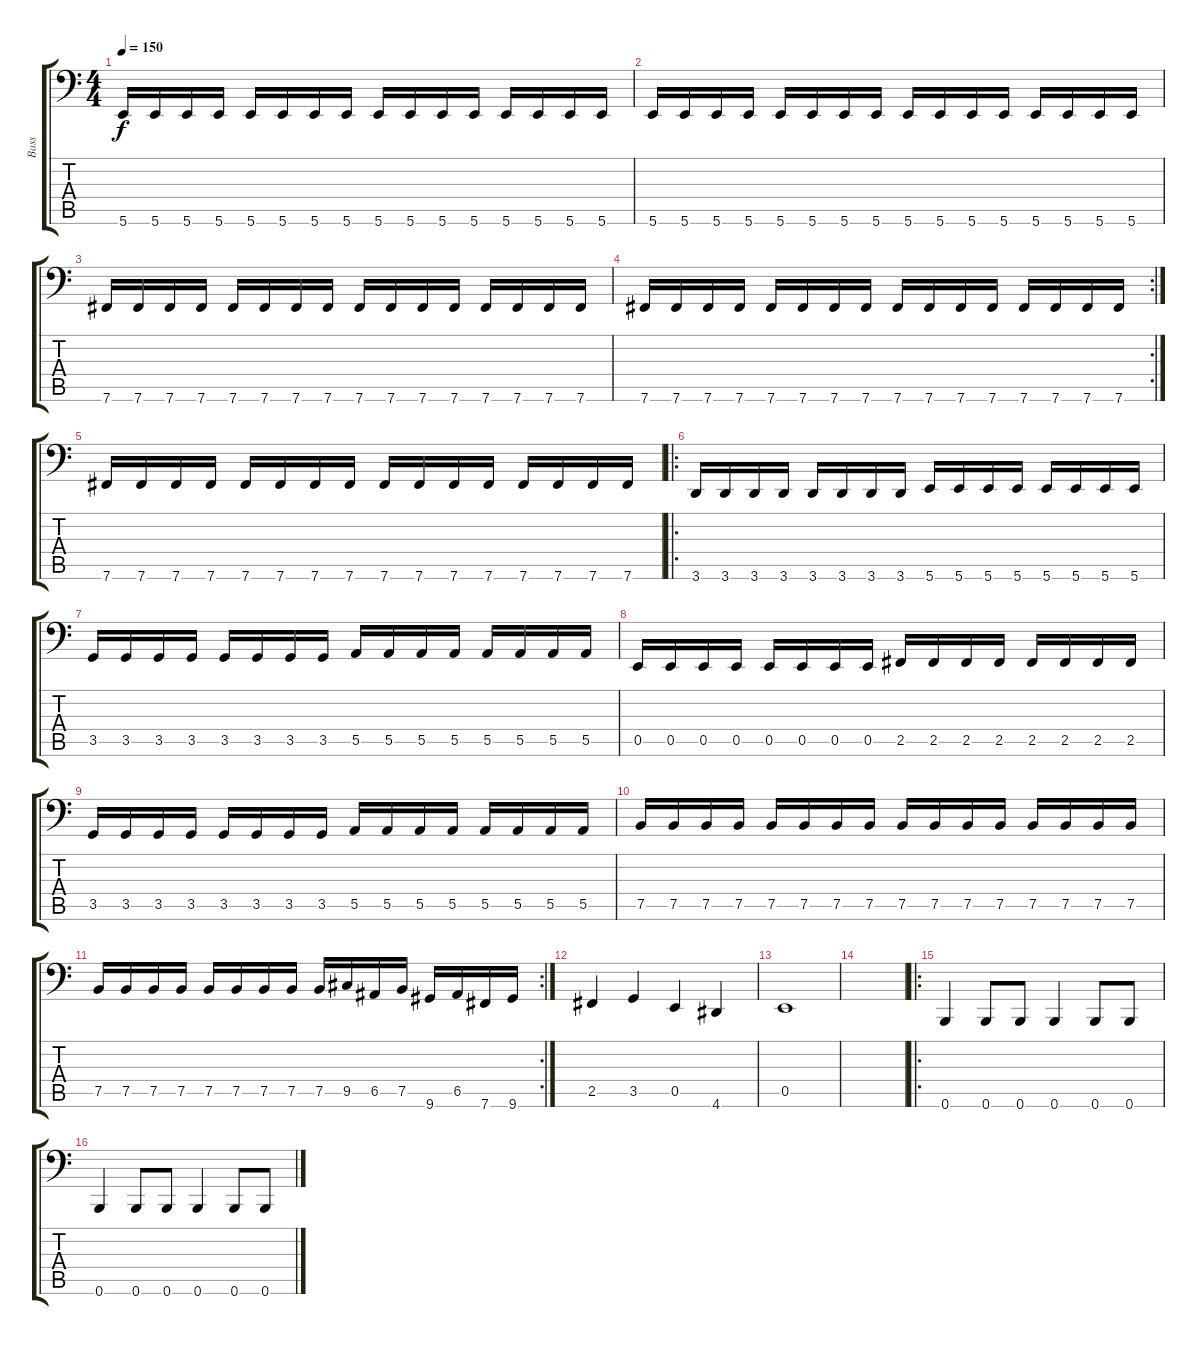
\track ("Bass" "Bass") {instrument electricbassfinger}
\staff {score tabs}
\tuning (C3 G2 D2 A1 E1 B0) {hide}
\ts (4 4)
\tempo 150
\clef f4
\ks c
5.6.16{dy f} 5.6.16 5.6.16 5.6.16 5.6.16 5.6.16 5.6.16 5.6.16 5.6.16 5.6.16 5.6.16 5.6.16 5.6.16 5.6.16 5.6.16 5.6.16 |
5.6.16 5.6.16 5.6.16 5.6.16 5.6.16 5.6.16 5.6.16 5.6.16 5.6.16 5.6.16 5.6.16 5.6.16 5.6.16 5.6.16 5.6.16 5.6.16 |
7.6.16 7.6.16 7.6.16 7.6.16 7.6.16 7.6.16 7.6.16 7.6.16 7.6.16 7.6.16 7.6.16 7.6.16 7.6.16 7.6.16 7.6.16 7.6.16 |
\rc 2
7.6.16 7.6.16 7.6.16 7.6.16 7.6.16 7.6.16 7.6.16 7.6.16 7.6.16 7.6.16 7.6.16 7.6.16 7.6.16 7.6.16 7.6.16 7.6.16 |
7.6.16 7.6.16 7.6.16 7.6.16 7.6.16 7.6.16 7.6.16 7.6.16 7.6.16 7.6.16 7.6.16 7.6.16 7.6.16 7.6.16 7.6.16 7.6.16 |
\ro
3.6.16 3.6.16 3.6.16 3.6.16 3.6.16 3.6.16 3.6.16 3.6.16 5.6.16 5.6.16 5.6.16 5.6.16 5.6.16 5.6.16 5.6.16 5.6.16 |
3.5.16 3.5.16 3.5.16 3.5.16 3.5.16 3.5.16 3.5.16 3.5.16 5.5.16 5.5.16 5.5.16 5.5.16 5.5.16 5.5.16 5.5.16 5.5.16 |
0.5.16 0.5.16 0.5.16 0.5.16 0.5.16 0.5.16 0.5.16 0.5.16 2.5.16 2.5.16 2.5.16 2.5.16 2.5.16 2.5.16 2.5.16 2.5.16 |
3.5.16 3.5.16 3.5.16 3.5.16 3.5.16 3.5.16 3.5.16 3.5.16 5.5.16 5.5.16 5.5.16 5.5.16 5.5.16 5.5.16 5.5.16 5.5.16 |
7.5.16 7.5.16 7.5.16 7.5.16 7.5.16 7.5.16 7.5.16 7.5.16 7.5.16 7.5.16 7.5.16 7.5.16 7.5.16 7.5.16 7.5.16 7.5.16 |
\rc 2
7.5.16 7.5.16 7.5.16 7.5.16 7.5.16 7.5.16 7.5.16 7.5.16 7.5.16 9.5.16 6.5.16 7.5.16 9.6.16 6.5.16 7.6.16 9.6.16 |
2.5.4 3.5.4 0.5.4 4.6.4 |
0.5.1 |
|
\ro
0.6.4 0.6.8 0.6.8 0.6.4 0.6.8 0.6.8 |
0.6.4 0.6.8 0.6.8 0.6.4 0.6.8 0.6.8
